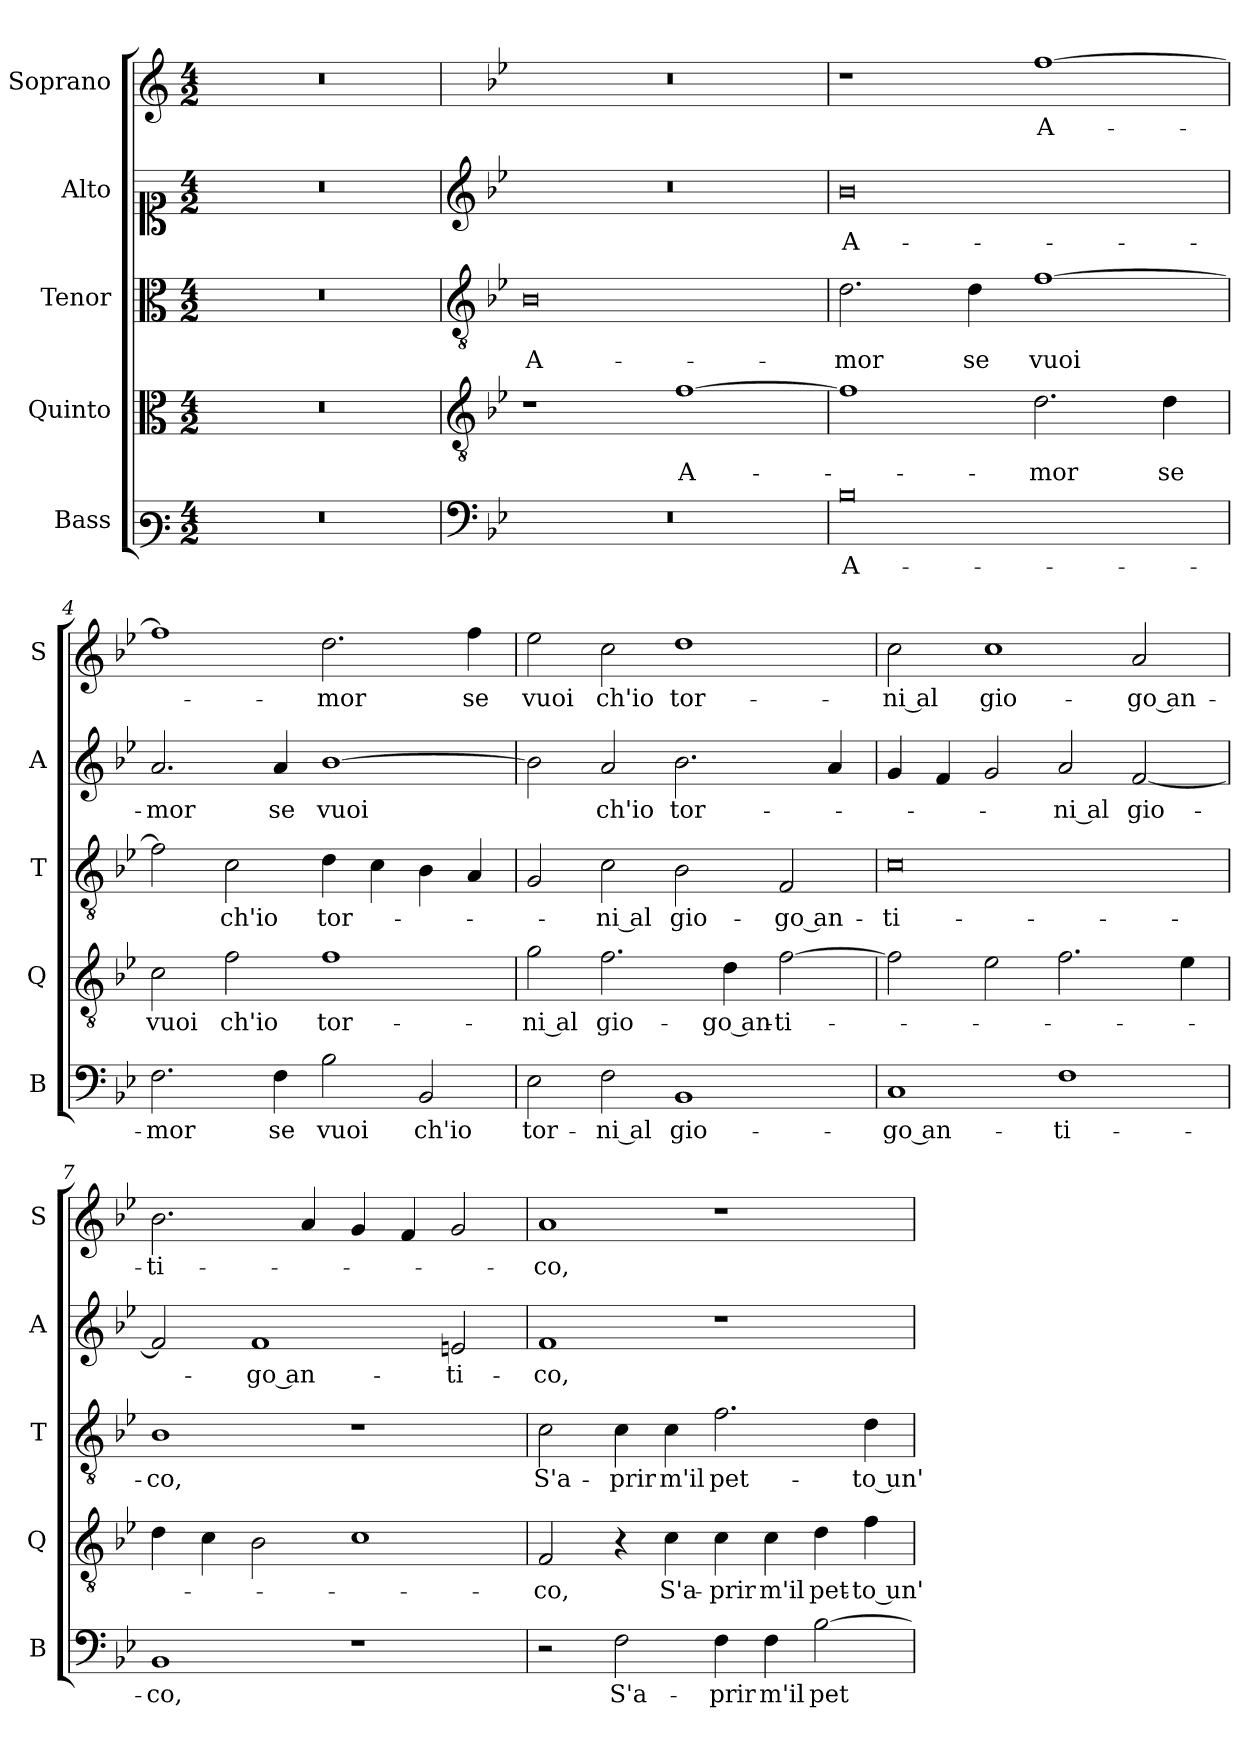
**kern	**text	**kern	**text	**kern	**text	**kern	**text	**kern	**text
*part5	*part5	*part4	*part4	*part3	*part3	*part2	*part2	*part1	*part1
*staff5	*staff5	*staff4	*staff4	*staff3	*staff3	*staff2	*staff2	*staff1	*staff1
*I"Bass	*	*I"Quinto	*	*I"Tenor	*	*I"Alto	*	*I"Soprano	*
*I'B	*	*I'Q	*	*I'T	*	*I'A	*	*I'S	*
*clefF3	*	*clefC3	*	*clefC3	*	*clefC1	*	*clefG2	*
*k[]	*	*k[]	*	*k[]	*	*k[]	*	*k[]	*
*C:	*	*C:	*	*C:	*	*C:	*	*C:	*
*M4/2	*	*M4/2	*	*M4/2	*	*M4/2	*	*M4/2	*
=1	=1	=1	=1	=1	=1	=1	=1	=1	=1
0r	.	0r	.	0r	.	0r	.	0r	.
=2	=2	=2	=2	=2	=2	=2	=2	=2	=2
*clefF4	*	*clefGv2	*	*clefGv2	*	*clefG2	*	*	*
*k[b-e-]	*	*k[b-e-]	*	*k[b-e-]	*	*k[b-e-]	*	*k[b-e-]	*
*B-:	*	*B-:	*	*B-:	*	*B-:	*	*B-:	*
!	!	!	!	!	!LO:LY:b	!	!	!	!
0r	.	1r	.	0B-	A-	0r	.	0r	.
!	!	!	!LO:LY:b	!	!	!	!	!	!
.	.	[1f	A-	.	.	.	.	.	.
=3	=3	=3	=3	=3	=3	=3	=3	=3	=3
!	!LO:LY:b	!	!	!	!LO:LY:b	!	!LO:LY:b	!	!
0B-	A-	1f]	.	2.d\	-mor	0b-	A-	1r	.
!	!	!	!	!	!LO:LY:b	!	!	!	!
.	.	.	.	4d\	se	.	.	.	.
!	!	!	!LO:LY:b	!	!LO:LY:b	!	!	!	!LO:LY:b
.	.	2.d\	-mor	[1f	vuoi	.	.	[1ff	A-
!	!	!	!LO:LY:b	!	!	!	!	!	!
.	.	4d\	se	.	.	.	.	.	.
=4	=4	=4	=4	=4	=4	=4	=4	=4	=4
!	!LO:LY:b	!	!LO:LY:b	!	!	!	!LO:LY:b	!	!
2.F\	-mor	2c\	vuoi	2f\]	.	2.a/	-mor	1ff]	.
!	!	!	!LO:LY:b	!	!LO:LY:b	!	!	!	!
.	.	2f\	ch'io	2c\	ch'io	.	.	.	.
!	!LO:LY:b	!	!	!	!	!	!LO:LY:b	!	!
4F\	se	.	.	.	.	4a/	se	.	.
!	!LO:LY:b	!	!LO:LY:b	!	!LO:LY:b	!	!LO:LY:b	!	!LO:LY:b
2B-\	vuoi	1f	tor-	4d\	tor-	[1b-	vuoi	2.dd\	-mor
.	.	.	.	4c\	.	.	.	.	.
!	!LO:LY:b	!	!	!	!	!	!	!	!
2BB-/	ch'io	.	.	4B-\	.	.	.	.	.
!	!	!	!	!	!	!	!	!	!LO:LY:b
.	.	.	.	4A/	.	.	.	4ff\	se
!!LO:LB:g=z
=5	=5	=5	=5	=5	=5	=5	=5	=5	=5
!	!LO:LY:b	!	!LO:LY:b	!	!	!	!	!	!LO:LY:b
2E-\	tor-	2g\	-ni al	2G/	.	2b-\]	.	2ee-\	vuoi
!	!LO:LY:b	!	!LO:LY:b	!	!LO:LY:b	!	!LO:LY:b	!	!LO:LY:b
2F\	-ni al	2.f\	gio-	2c\	-ni al	2a/	ch'io	2cc\	ch'io
!	!LO:LY:b	!	!	!	!LO:LY:b	!	!LO:LY:b	!	!LO:LY:b
1BB-	gio-	.	.	2B-\	gio-	2.b-\	tor-	1dd	tor-
!	!	!	!LO:LY:b	!	!	!	!	!	!
.	.	4d\	-go an-	.	.	.	.	.	.
!	!	!	!LO:LY:b	!	!LO:LY:b	!	!	!	!
.	.	[2f\	-ti-	2F/	-go an-	.	.	.	.
.	.	.	.	.	.	4a/	.	.	.
=6	=6	=6	=6	=6	=6	=6	=6	=6	=6
!	!LO:LY:b	!	!	!	!LO:LY:b	!	!	!	!LO:LY:b
1C	-go an-	2f\]	.	0c	-ti-	4g/	.	2cc\	-ni al
.	.	.	.	.	.	4f/	.	.	.
!	!	!	!	!	!	!	!	!	!LO:LY:b
.	.	2e-\	.	.	.	2g/	.	1cc	gio-
!	!LO:LY:b	!	!	!	!	!	!LO:LY:b	!	!
1F	-ti-	2.f\	.	.	.	2a/	-ni al	.	.
!	!	!	!	!	!	!	!LO:LY:b	!	!LO:LY:b
.	.	.	.	.	.	[2f/	gio-	2a/	-go an-
.	.	4e-\	.	.	.	.	.	.	.
=7	=7	=7	=7	=7	=7	=7	=7	=7	=7
!	!LO:LY:b	!	!	!	!LO:LY:b	!	!	!	!LO:LY:b
1BB-	-co,	4d\	.	1B-	-co,	2f/]	.	2.b-\	-ti-
.	.	4c\	.	.	.	.	.	.	.
!	!	!	!	!	!	!	!LO:LY:b	!	!
.	.	2B-\	.	.	.	1f	-go an-	.	.
.	.	.	.	.	.	.	.	4a/	.
1r	.	1c	.	1r	.	.	.	4g/	.
.	.	.	.	.	.	.	.	4f/	.
!	!	!	!	!	!	!	!LO:LY:b	!	!
.	.	.	.	.	.	2en/	-ti-	2g/	.
!!LO:LB:g=z
=8	=8	=8	=8	=8	=8	=8	=8	=8	=8
!	!	!	!LO:LY:b	!	!LO:LY:b	!	!LO:LY:b	!	!LO:LY:b
2r	.	2F/	-co,	2c\	S'a-	1f	-co,	1a	-co,
!	!LO:LY:b	!	!	!	!LO:LY:b	!	!	!	!
2F\	S'a-	4r	.	4c\	-prir	.	.	.	.
!	!	!	!LO:LY:b	!	!LO:LY:b	!	!	!	!
.	.	4c\	S'a-	4c\	m'il	.	.	.	.
!	!LO:LY:b	!	!LO:LY:b	!	!LO:LY:b	!	!	!	!
4F\	-prir	4c\	-prir	2.f\	pet-	1r	.	1r	.
!	!LO:LY:b	!	!LO:LY:b	!	!	!	!	!	!
4F\	m'il	4c\	m'il	.	.	.	.	.	.
!	!LO:LY:b	!	!LO:LY:b	!	!	!	!	!	!
[2B-\	pet-	4d\	pet-	.	.	.	.	.	.
!	!	!	!LO:LY:b	!	!LO:LY:b	!	!	!	!
.	.	4f\	-to un'	4d\	-to un'	.	.	.	.
=	=	=	=	=	=	=	=	=	=
*-	*-	*-	*-	*-	*-	*-	*-	*-	*-
